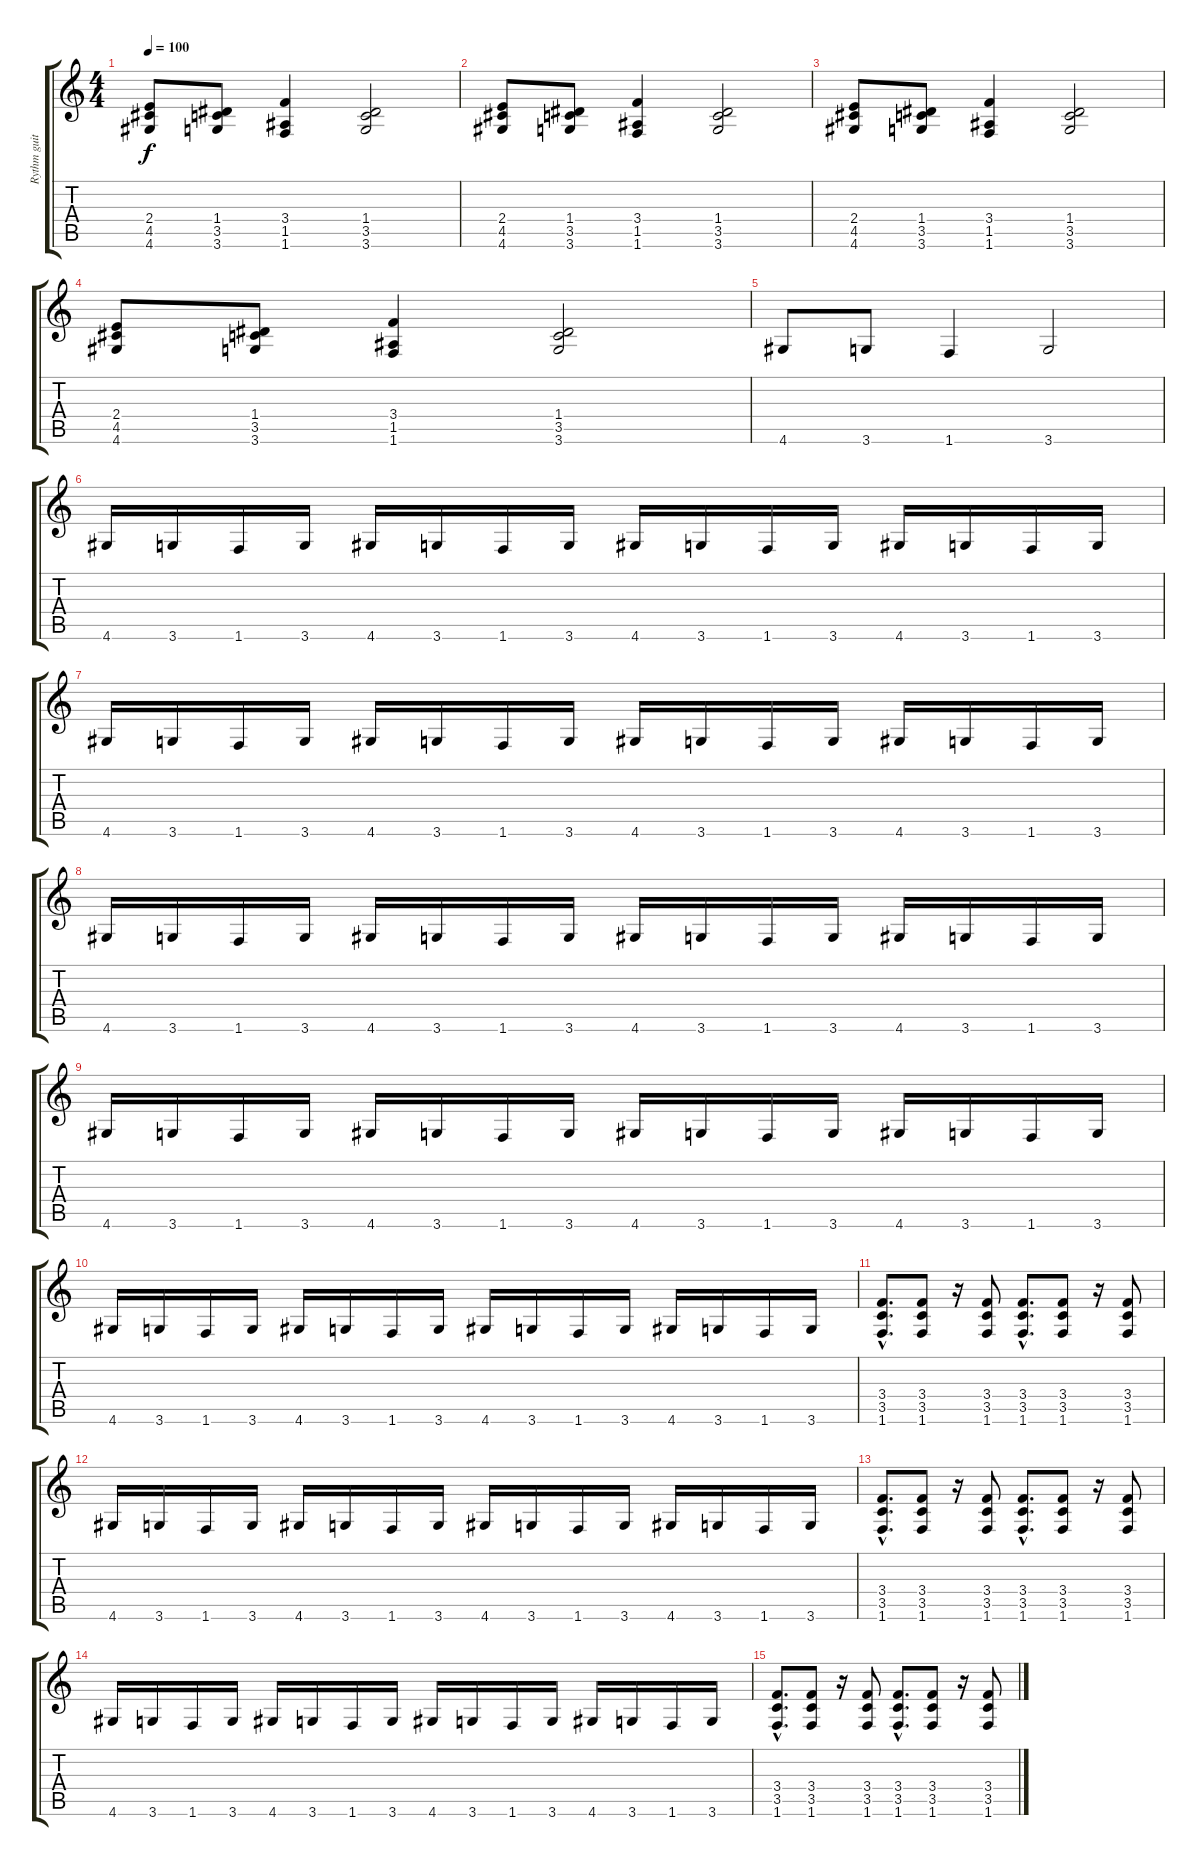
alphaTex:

\track ("Rythm guitar" "Rythm guit") {instrument overdrivenguitar}
\staff {score tabs}
\tuning (E4 B3 G3 D3 A2 E2) {hide}
\ts (4 4)
\tempo 100
\clef g2
\ks c
(2.4 4.5 4.6).8{dy f} (1.4 3.5 3.6).8 (3.4 1.5 1.6).4 (1.4 3.5 3.6).2 |
(2.4 4.5 4.6).8 (1.4 3.5 3.6).8 (3.4 1.5 1.6).4 (1.4 3.5 3.6).2 |
(2.4 4.5 4.6).8 (1.4 3.5 3.6).8 (3.4 1.5 1.6).4 (1.4 3.5 3.6).2 |
(2.4 4.5 4.6).8 (1.4 3.5 3.6).8 (3.4 1.5 1.6).4 (1.4 3.5 3.6).2 |
4.6.8 3.6.8 1.6.4 3.6.2 |
4.6.16 3.6.16 1.6.16 3.6.16 4.6.16 3.6.16 1.6.16 3.6.16 4.6.16 3.6.16 1.6.16 3.6.16 4.6.16 3.6.16 1.6.16 3.6.16 |
4.6.16 3.6.16 1.6.16 3.6.16 4.6.16 3.6.16 1.6.16 3.6.16 4.6.16 3.6.16 1.6.16 3.6.16 4.6.16 3.6.16 1.6.16 3.6.16 |
4.6.16 3.6.16 1.6.16 3.6.16 4.6.16 3.6.16 1.6.16 3.6.16 4.6.16 3.6.16 1.6.16 3.6.16 4.6.16 3.6.16 1.6.16 3.6.16 |
4.6.16 3.6.16 1.6.16 3.6.16 4.6.16 3.6.16 1.6.16 3.6.16 4.6.16 3.6.16 1.6.16 3.6.16 4.6.16 3.6.16 1.6.16 3.6.16 |
4.6.16 3.6.16 1.6.16 3.6.16 4.6.16 3.6.16 1.6.16 3.6.16 4.6.16 3.6.16 1.6.16 3.6.16 4.6.16 3.6.16 1.6.16 3.6.16 |
(3.4{hac} 3.5{hac} 1.6{hac}).8{d} (3.4 3.5 1.6).8 r.16 (3.4 3.5 1.6).8 (3.4{hac} 3.5{hac} 1.6{hac}).8{d} (3.4 3.5 1.6).8 r.16 (3.4 3.5 1.6).8 |
4.6.16 3.6.16 1.6.16 3.6.16 4.6.16 3.6.16 1.6.16 3.6.16 4.6.16 3.6.16 1.6.16 3.6.16 4.6.16 3.6.16 1.6.16 3.6.16 |
(3.4{hac} 3.5{hac} 1.6{hac}).8{d} (3.4 3.5 1.6).8 r.16 (3.4 3.5 1.6).8 (3.4{hac} 3.5{hac} 1.6{hac}).8{d} (3.4 3.5 1.6).8 r.16 (3.4 3.5 1.6).8 |
4.6.16 3.6.16 1.6.16 3.6.16 4.6.16 3.6.16 1.6.16 3.6.16 4.6.16 3.6.16 1.6.16 3.6.16 4.6.16 3.6.16 1.6.16 3.6.16 |
(3.4{hac} 3.5{hac} 1.6{hac}).8{d} (3.4 3.5 1.6).8 r.16 (3.4 3.5 1.6).8 (3.4{hac} 3.5{hac} 1.6{hac}).8{d} (3.4 3.5 1.6).8 r.16 (3.4 3.5 1.6).8
